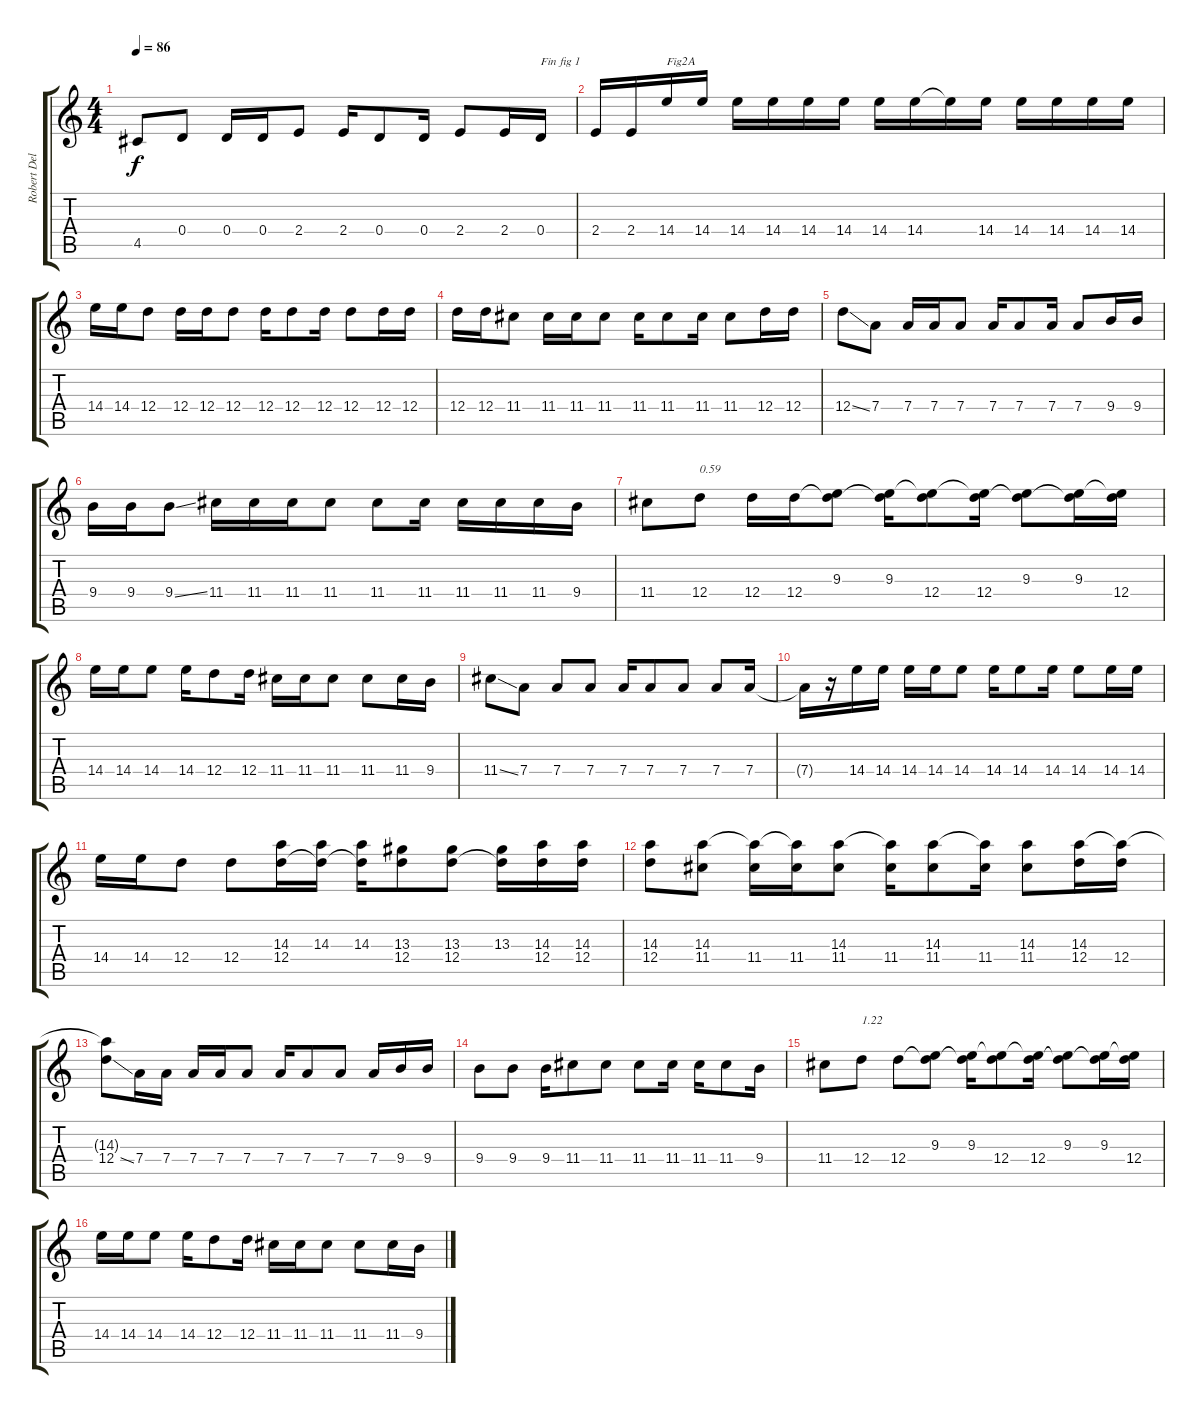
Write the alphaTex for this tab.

\track ("Robert Delay" "Robert Del") {mute instrument electricguitarclean}
\staff {score tabs}
\tuning (E4 B3 G3 D3 A2 E2) {hide}
\ts (4 4)
\tempo 86
\clef g2
\ks c
4.5.8{dy f} 0.4.8 0.4.16 0.4.16 2.4.8 2.4.16 0.4.8 0.4.16 2.4.8 2.4.16 0.4.16{txt "Fin fig 1"} |
2.4.16 2.4.16 14.4.16{txt "Fig2A"} 14.4.16 14.4.16 14.4.16 14.4.16 14.4.16 14.4.16 14.4.16 14.4{t}.16 14.4.16 14.4.16 14.4.16 14.4.16 14.4.16 |
14.4.16 14.4.16 12.4.8 12.4.16 12.4.16 12.4.8 12.4.16 12.4.8 12.4.16 12.4.8 12.4.16 12.4.16 |
12.4.16 12.4.16 11.4.8 11.4.16 11.4.16 11.4.8 11.4.16 11.4.8 11.4.16 11.4.8 12.4.16 12.4.16 |
12.4{ss}.8 7.4.8 7.4.16 7.4.16 7.4.8 7.4.16 7.4.8 7.4.16 7.4.8 9.4.16 9.4.16 |
9.4.16 9.4.16 9.4{ss}.8 11.4.16 11.4.16 11.4.16 11.4.8 11.4.8 11.4.16 11.4.16 11.4.16 11.4.16 9.4.16 |
11.4.8 12.4.8{txt "0.59"} 12.4.16 12.4.16 (9.3 12.4{t}).8 (9.3 12.4{t}).16 (9.3{t} 12.4).8 (9.3{t} 12.4).16 (9.3 12.4{t}).8 (9.3 12.4{t}).16 (9.3{t} 12.4).16 |
14.4.16 14.4.16 14.4.8 14.4.16 12.4.8 12.4.16 11.4.16 11.4.16 11.4.8 11.4.8 11.4.16 9.4.16 |
11.4{ss}.8 7.4.8 7.4.8 7.4.8 7.4.16 7.4.8 7.4.8 7.4.8 7.4.16 |
7.4{t}.16 r.16 14.4.16 14.4.16 14.4.16 14.4.16 14.4.8 14.4.16 14.4.8 14.4.16 14.4.8 14.4.16 14.4.16 |
14.4.16 14.4.16 12.4.8 12.4.8 (14.3 12.4).16 (14.3 12.4{t}).16 (14.3 12.4{t}).16 (13.3 12.4).8 (13.3 12.4).8 (13.3 12.4{t}).16 (14.3 12.4).16 (14.3 12.4).16 |
(14.3 12.4).8 (14.3 11.4).8 (14.3{t} 11.4).16 (14.3{t} 11.4).16 (14.3 11.4).8 (14.3{t} 11.4).16 (14.3 11.4).8 (14.3{t} 11.4).16 (14.3 11.4).8 (14.3 12.4).16 (14.3{t} 12.4).16 |
(14.3{t} 12.4{ss}).8 7.4.16 7.4.16 7.4.16 7.4.16 7.4.8 7.4.16 7.4.8 7.4.8 7.4.16 9.4.16 9.4.16 |
9.4.8 9.4.8 9.4.16 11.4.8 11.4.8 11.4.8 11.4.16 11.4.16 11.4.8 9.4.16 |
11.4.8 12.4.8{txt "1.22"} 12.4.8 (9.3 12.4{t}).8 (9.3 12.4{t}).16 (9.3{t} 12.4).8 (9.3{t} 12.4).16 (9.3 12.4{t}).8 (9.3 12.4{t}).16 (9.3{t} 12.4).16 |
14.4.16 14.4.16 14.4.8 14.4.16 12.4.8 12.4.16 11.4.16 11.4.16 11.4.8 11.4.8 11.4.16 9.4.16
